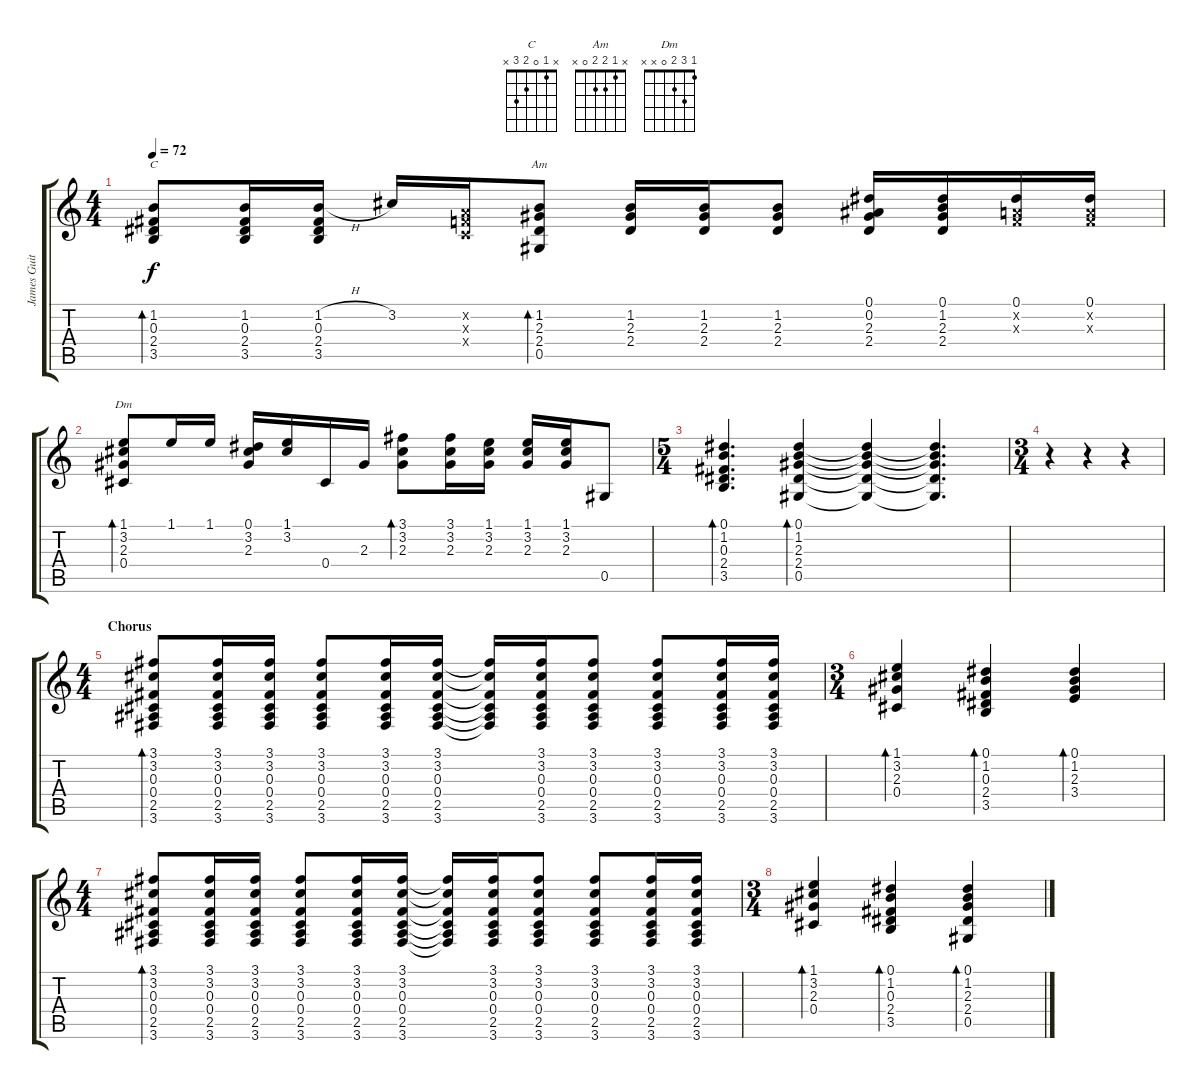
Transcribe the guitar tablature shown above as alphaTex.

\track ("James Guitar" "James Guit") {instrument acousticguitarsteel}
\staff {score tabs}
\tuning (Eb4 Bb3 Gb3 Db3 Ab2 Eb2) {hide}
\chord ("C" x 1 0 2 3 x)
\chord ("Am" x 1 2 2 0 x)
\chord ("Dm" 1 3 2 0 x x)
\ts (4 4)
\tempo 72
\clef g2
\ks c
(1.2 0.3 2.4 3.5).8{bd 60 ch "C" dy f} (1.2 0.3 2.4 3.5).16 (1.2{h} 0.3 2.4 3.5).16 3.2.16 (-1.2{x} -1.3{x} -1.4{x}).16 (1.2 2.3 2.4 0.5).8{bd 60 ch "Am"} (1.2 2.3 2.4).16 (1.2 2.3 2.4).16 (1.2 2.3 2.4).8 (0.1 0.2 2.3 2.4).16 (0.1 1.2 2.3 2.4).16 (0.1 -1.2{x} -1.3{x}).16 (0.1 -1.2{x} -1.3{x}).16 |
(1.1 3.2 2.3 0.4).8{bd 60 ch "Dm"} 1.1.16 1.1.16 (0.1 3.2 2.3).16 (1.1 3.2).16 0.4.16 2.3.16 (3.1 3.2 2.3).8{bd 60} (3.1 3.2 2.3).16 (1.1 3.2 2.3).16 (1.1 3.2 2.3).16 (1.1 3.2 2.3).16 0.5.8 |
\ts (5 4)
(0.1 1.2 0.3 2.4 3.5).4{d bd 60} (0.1 1.2 2.3 2.4 0.5).4{bd 60} (0.1{t} 1.2{t} 2.3{t} 2.4{t} 0.5{t}).4 (0.1{t} 1.2{t} 2.3{t} 2.4{t} 0.5{t}).4{d} |
\ts (3 4)
r.4 r.4 r.4 |
\ts (4 4)
\section ("" "Chorus")
(3.1 3.2 0.3 0.4 2.5 3.6).8{bd 60} (3.1 3.2 0.3 0.4 2.5 3.6).16 (3.1 3.2 0.3 0.4 2.5 3.6).16 (3.1 3.2 0.3 0.4 2.5 3.6).8 (3.1 3.2 0.3 0.4 2.5 3.6).16 (3.1 3.2 0.3 0.4 2.5 3.6).16 (3.1{t} 3.2{t} 0.3{t} 0.4{t} 2.5{t} 3.6{t}).16 (3.1 3.2 0.3 0.4 2.5 3.6).16 (3.1 3.2 0.3 0.4 2.5 3.6).8 (3.1 3.2 0.3 0.4 2.5 3.6).8 (3.1 3.2 0.3 0.4 2.5 3.6).16 (3.1 3.2 0.3 0.4 2.5 3.6).16 |
\ts (3 4)
(1.1 3.2 2.3 0.4).4{bd 60} (0.1 1.2 0.3 2.4 3.5).4{bd 60} (0.1 1.2 2.3 3.4).4{bd 60} |
\ts (4 4)
(3.1 3.2 0.3 0.4 2.5 3.6).8{bd 60} (3.1 3.2 0.3 0.4 2.5 3.6).16 (3.1 3.2 0.3 0.4 2.5 3.6).16 (3.1 3.2 0.3 0.4 2.5 3.6).8 (3.1 3.2 0.3 0.4 2.5 3.6).16 (3.1 3.2 0.3 0.4 2.5 3.6).16 (3.1{t} 3.2{t} 0.3{t} 0.4{t} 2.5{t} 3.6{t}).16 (3.1 3.2 0.3 0.4 2.5 3.6).16 (3.1 3.2 0.3 0.4 2.5 3.6).8 (3.1 3.2 0.3 0.4 2.5 3.6).8 (3.1 3.2 0.3 0.4 2.5 3.6).16 (3.1 3.2 0.3 0.4 2.5 3.6).16 |
\ts (3 4)
(1.1 3.2 2.3 0.4).4{bd 60} (0.1 1.2 0.3 2.4 3.5).4{bd 60} (0.1 1.2 2.3 2.4 0.5).4{bd 60}
